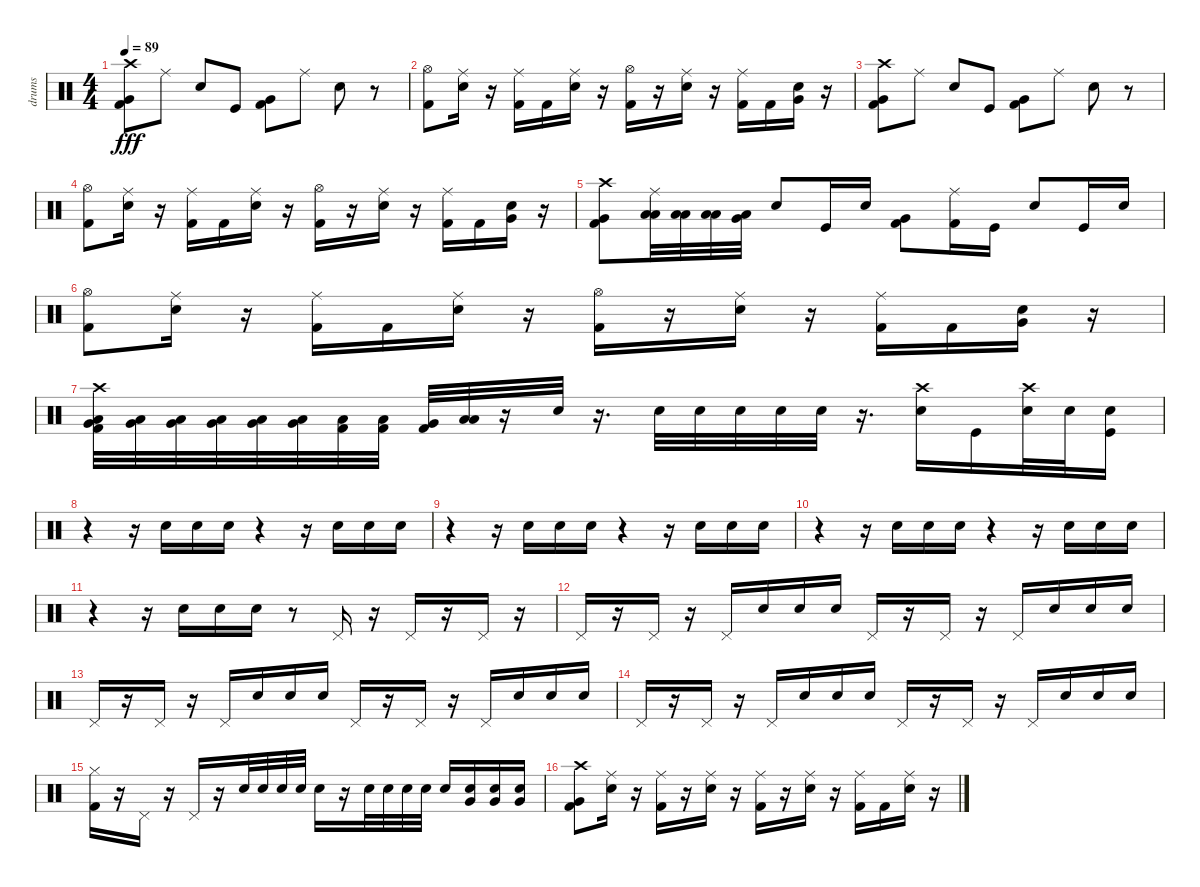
\track ("drums" "drums") {instrument percussion}
\staff {score}
\articulation defaults
\ts (4 4)
\tempo 89
\clef neutral
\ks c
("Crash high (hit)" "Very Low Tom (hit)" "Kick (hit) 2").8{dy fff} "Ride (middle)".8 "Snare (hit) 2".8 "Kick (hit)".8 ("Very Low Tom (hit)" "Kick (hit) 2").8 "Ride (middle)".8 "Snare (hit) 2".8 r.8 |
("Hi-Hat (open)" "Kick (hit) 2").8 ("Ride (middle)" "Snare (hit) 2").16 r.16 ("Ride (middle)" "Kick (hit) 2").16 "Kick (hit) 2".16 ("Ride (middle)" "Snare (hit) 2").16 r.16 ("Hi-Hat (open)" "Kick (hit) 2").16 r.16 ("Ride (middle)" "Snare (hit) 2").16 r.16 ("Ride (middle)" "Kick (hit) 2").16 "Kick (hit) 2".16 ("Very Low Tom (hit)" "Snare (hit) 2").16 r.16 |
("Crash high (hit)" "Very Low Tom (hit)" "Kick (hit) 2").8 "Ride (middle)".8 "Snare (hit) 2".8 "Kick (hit)".8 ("Very Low Tom (hit)" "Kick (hit) 2").8 "Ride (middle)".8 "Snare (hit) 2".8 r.8 |
("Hi-Hat (open)" "Kick (hit) 2").8 ("Ride (middle)" "Snare (hit) 2").16 r.16 ("Ride (middle)" "Kick (hit) 2").16 "Kick (hit) 2".16 ("Ride (middle)" "Snare (hit) 2").16 r.16 ("Hi-Hat (open)" "Kick (hit) 2").16 r.16 ("Ride (middle)" "Snare (hit) 2").16 r.16 ("Ride (middle)" "Kick (hit) 2").16 "Kick (hit) 2".16 ("Very Low Tom (hit)" "Snare (hit) 2").16 r.16 |
("Crash high (hit)" "Very Low Tom (hit)" "Kick (hit) 2").8 ("Low Floor Tom (hit)" "Low Tom (hit)" "Ride (middle)").32 ("Low Tom (hit)" "Low Floor Tom (hit)").32 ("Low Floor Tom (hit)" "Low Tom (hit)").32 ("Very Low Tom (hit)" "Low Tom (hit)").32 "Snare (hit) 2".8 "Kick (hit)".16 "Electric Snare (hit)".16 ("Very Low Tom (hit)" "Kick (hit) 2").8 ("Kick (hit) 2" "Ride (middle)").16 "Kick (hit)".16 "Snare (hit) 2".8 "Kick (hit)".16 "Snare (hit) 2".16 |
("Hi-Hat (open)" "Kick (hit) 2").8 ("Ride (middle)" "Snare (hit) 2").16 r.16 ("Ride (middle)" "Kick (hit) 2").16 "Kick (hit) 2".16 ("Ride (middle)" "Snare (hit) 2").16 r.16 ("Hi-Hat (open)" "Kick (hit) 2").16 r.16 ("Ride (middle)" "Snare (hit) 2").16 r.16 ("Ride (middle)" "Kick (hit) 2").16 "Kick (hit) 2".16 ("Very Low Tom (hit)" "Snare (hit) 2").16 r.16 |
("Low Tom (hit)" "Crash high (hit)" "Very Low Tom (hit)" "Kick (hit) 2").32 ("Very Low Tom (hit)" "Low Tom (hit)").32 ("Very Low Tom (hit)" "Low Tom (hit)").32 ("Very Low Tom (hit)" "Low Tom (hit)").32 ("Very Low Tom (hit)" "Low Tom (hit)").32 ("Low Floor Tom (hit)" "Very Low Tom (hit)").32 ("Kick (hit) 2" "Low Floor Tom (hit)").32 ("Kick (hit) 2" "Low Floor Tom (hit)").32 ("Kick (hit) 2" "Very Low Tom (hit)").32 ("Low Floor Tom (hit)" "Low Tom (hit)").32 r.16 "Snare (hit) 2".32 r.16{d} "Snare (hit) 2".32 "Snare (hit) 2".32 "Snare (hit) 2".32 "Snare (hit) 2".32 "Snare (hit) 2".32 r.16{d} ("Crash high (hit)" "Snare (hit) 2").16 "Kick (hit)".16 ("Snare (hit) 2" "Crash high (hit)").32 "Snare (hit) 2".32 ("Snare (hit) 2" "Kick (hit)").16 |
r.4 r.16 "Snare (hit) 2".16 "Snare (hit) 2".16 "Snare (hit) 2".16 r.4 r.16 "Snare (hit) 2".16 "Snare (hit) 2".16 "Snare (hit) 2".16 |
r.4 r.16 "Snare (hit) 2".16 "Snare (hit) 2".16 "Snare (hit) 2".16 r.4 r.16 "Snare (hit) 2".16 "Snare (hit) 2".16 "Snare (hit) 2".16 |
r.4 r.16 "Snare (hit) 2".16 "Snare (hit) 2".16 "Snare (hit) 2".16 r.4 r.16 "Snare (hit) 2".16 "Snare (hit) 2".16 "Snare (hit) 2".16 |
r.4 r.16 "Snare (hit) 2".16 "Snare (hit) 2".16 "Snare (hit) 2".16 r.8 "Pedal Hi-Hat (hit)".16 r.16 "Pedal Hi-Hat (hit)".16 r.16 "Pedal Hi-Hat (hit)".16 r.16 |
"Pedal Hi-Hat (hit)".16 r.16 "Pedal Hi-Hat (hit)".16 r.16 "Pedal Hi-Hat (hit)".16 "Snare (hit) 2".16 "Snare (hit) 2".16 "Snare (hit) 2".16 "Pedal Hi-Hat (hit)".16 r.16 "Pedal Hi-Hat (hit)".16 r.16 "Pedal Hi-Hat (hit)".16 "Snare (hit) 2".16 "Snare (hit) 2".16 "Snare (hit) 2".16 |
"Pedal Hi-Hat (hit)".16 r.16 "Pedal Hi-Hat (hit)".16 r.16 "Pedal Hi-Hat (hit)".16 "Snare (hit) 2".16 "Snare (hit) 2".16 "Snare (hit) 2".16 "Pedal Hi-Hat (hit)".16 r.16 "Pedal Hi-Hat (hit)".16 r.16 "Pedal Hi-Hat (hit)".16 "Snare (hit) 2".16 "Snare (hit) 2".16 "Snare (hit) 2".16 |
"Pedal Hi-Hat (hit)".16 r.16 "Pedal Hi-Hat (hit)".16 r.16 "Pedal Hi-Hat (hit)".16 "Snare (hit) 2".16 "Snare (hit) 2".16 "Snare (hit) 2".16 "Pedal Hi-Hat (hit)".16 r.16 "Pedal Hi-Hat (hit)".16 r.16 "Pedal Hi-Hat (hit)".16 "Snare (hit) 2".16 "Snare (hit) 2".16 "Snare (hit) 2".16 |
("Hi-Hat (closed)" "Kick (hit) 2").16 r.16 "Pedal Hi-Hat (hit)".16 r.16 "Pedal Hi-Hat (hit)".16 r.16 "Snare (hit) 2".32 "Snare (hit) 2".32 "Snare (hit) 2".32 "Snare (hit) 2".32 "Snare (hit) 2".16 r.16 "Snare (hit) 2".32 "Snare (hit) 2".32 "Snare (hit) 2".32 "Snare (hit) 2".32 "Snare (hit) 2".16 ("Very Low Tom (hit)" "Snare (hit) 2").16 ("Very Low Tom (hit)" "Snare (hit) 2").16 ("Very Low Tom (hit)" "Snare (hit) 2").16 |
("Very Low Tom (hit)" "Crash high (hit)" "Kick (hit) 2").8 ("Ride (middle)" "Snare (hit) 2").16 r.16 ("Ride (middle)" "Kick (hit) 2").16 r.16 ("Ride (middle)" "Snare (hit) 2").16 r.16 ("Ride (middle)" "Kick (hit) 2").16 r.16 ("Ride (middle)" "Snare (hit) 2").16 r.16 ("Ride (middle)" "Kick (hit) 2").16 "Kick (hit) 2".16 ("Ride (middle)" "Snare (hit) 2").16 r.16
